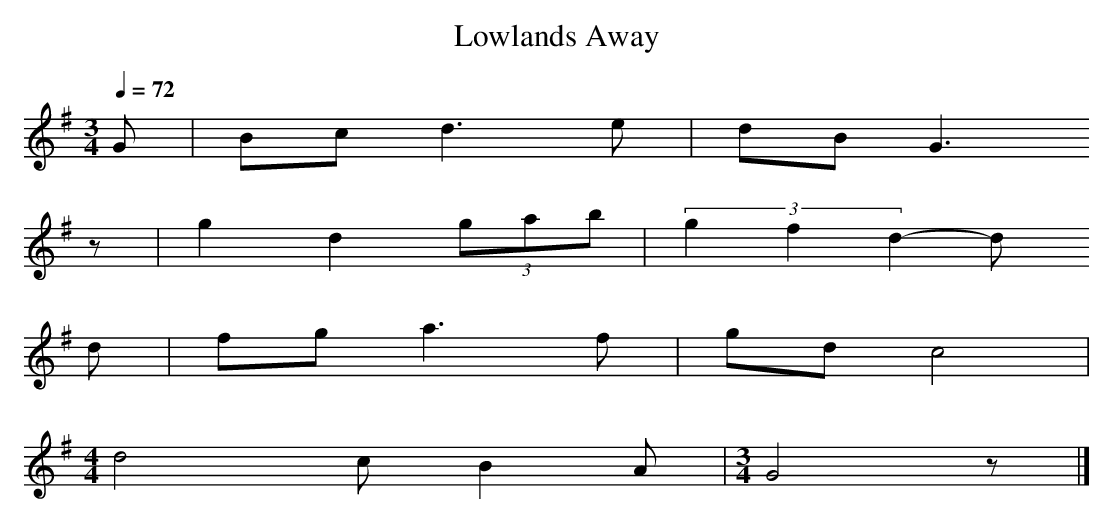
X:1
T:Lowlands Away
M:3/4
L:1/8
Q:1/4=72
K:G
G|Bc d3    e |     dB G3
z|g2 d2 (3gab|(3:: g2 f2 d2- d
d|fg a3    f |     gd c4|
  [M:4/4]d4 c B2A|[M:3/4]G4z|]

And of course the same mode is found in most of Europe.  An Irish
example originally from the 18th century:
